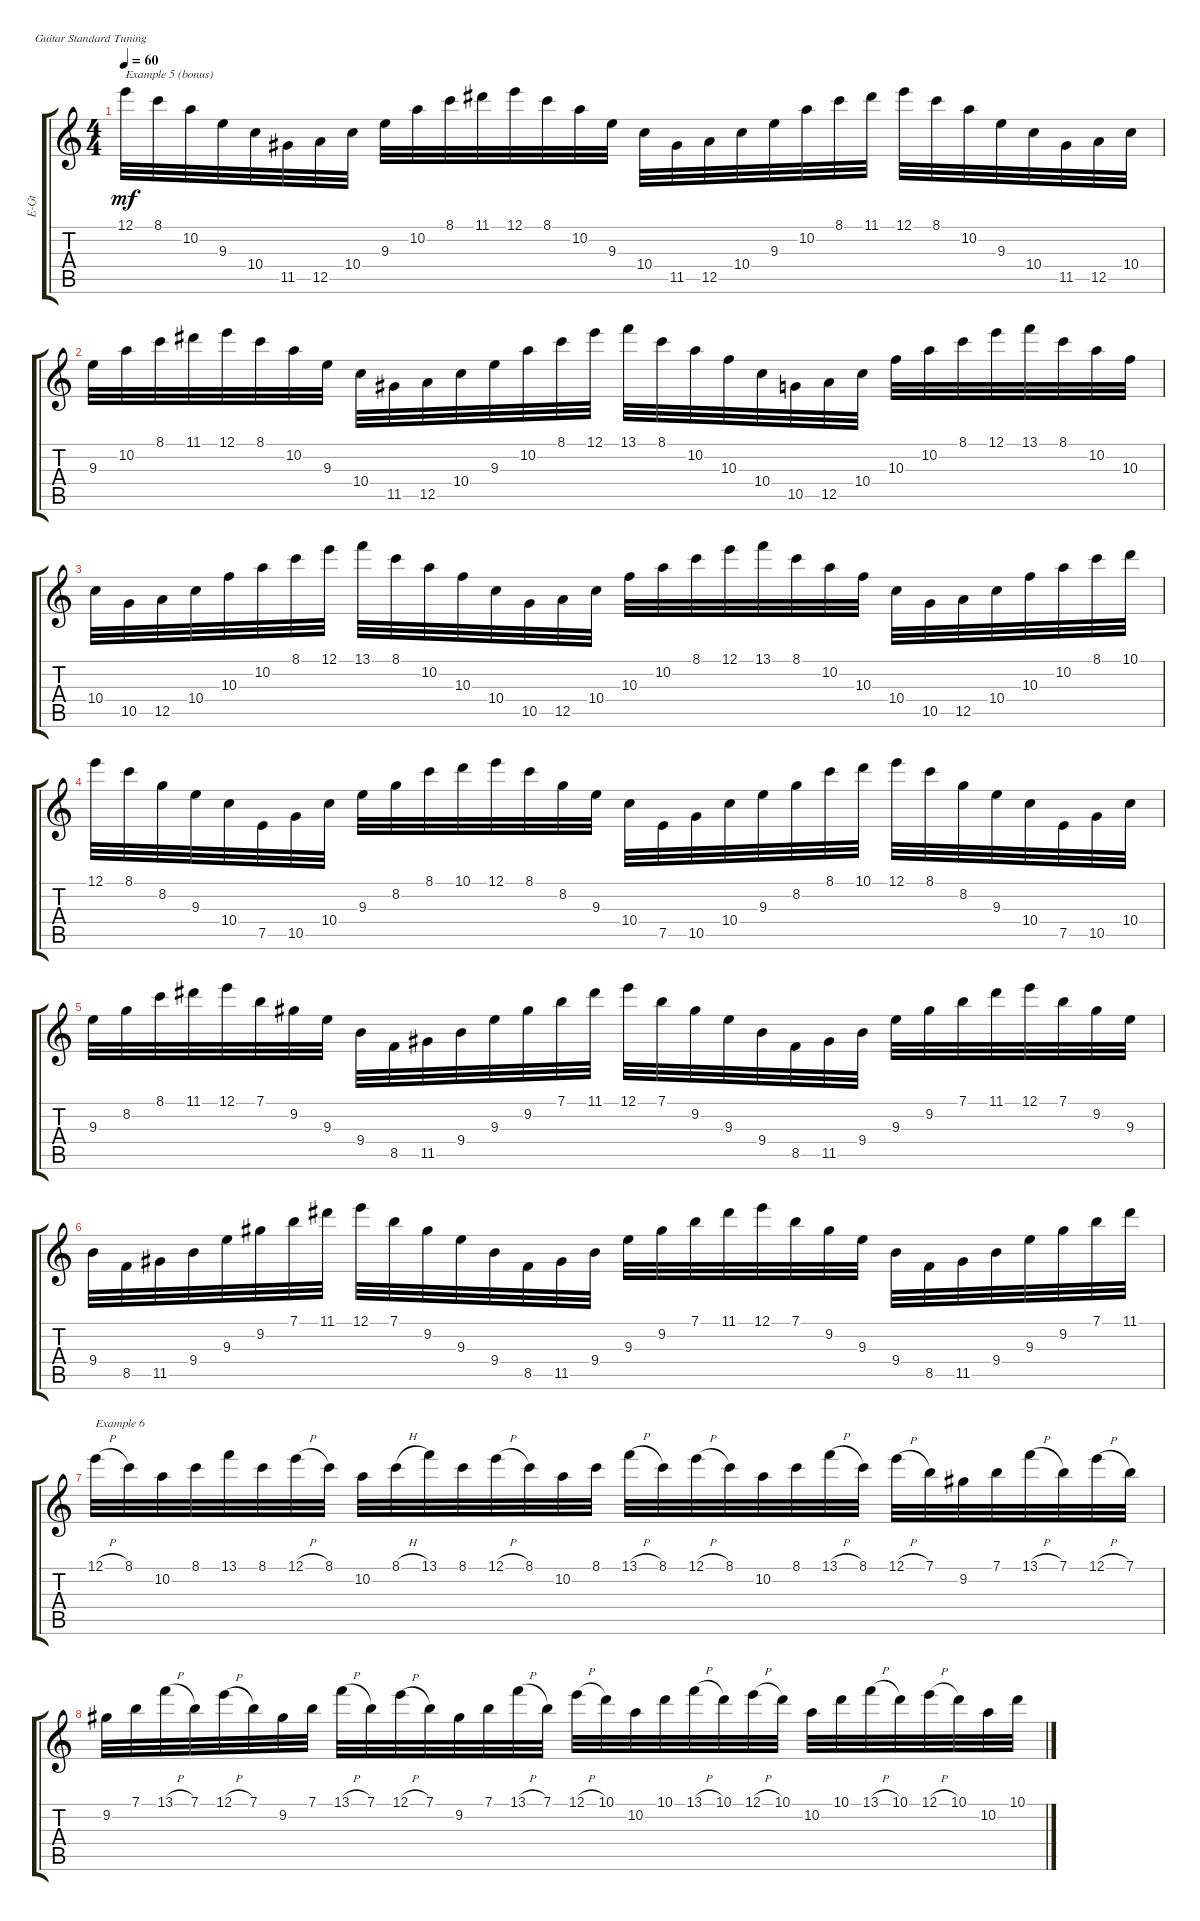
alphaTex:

\defaultSystemsLayout 4
\bracketExtendMode groupsimilarinstruments
\otherSystemsTrackNameOrientation horizontal
\track ("Electric Guitar" "E-Gt") {instrument overdrivenguitar}
\staff {score tabs}
\tuning (E4 B3 G3 D3 A2 E2)
\ts (4 4)
\tempo 60
\clef g2
\ks aminor
12.1.32{txt "Example 5 (bonus)" dy mf beam Down} 8.1.32{beam Down} 10.2.32{beam Down} 9.3.32{beam Down} 10.4.32{beam Down} 11.5{acc #}.32{beam Down} 12.5.32{beam Down} 10.4.32{beam Down} 9.3.32{beam Down} 10.2.32{beam Down} 8.1.32{beam Down} 11.1{acc #}.32{beam Down} 12.1.32{beam Down} 8.1.32{beam Down} 10.2.32{beam Down} 9.3.32{beam Down} 10.4.32{beam Down} 11.5{acc #}.32{beam Down} 12.5.32{beam Down} 10.4.32{beam Down} 9.3.32{beam Down} 10.2.32{beam Down} 8.1.32{beam Down} 11.1{acc #}.32{beam Down} 12.1.32{beam Down} 8.1.32{beam Down} 10.2.32{beam Down} 9.3.32{beam Down} 10.4.32{beam Down} 11.5{acc #}.32{beam Down} 12.5.32{beam Down} 10.4.32{beam Down} |
9.3.32{beam Down} 10.2.32{beam Down} 8.1.32{beam Down} 11.1{acc #}.32{beam Down} 12.1.32{beam Down} 8.1.32{beam Down} 10.2.32{beam Down} 9.3.32{beam Down} 10.4.32{beam Down} 11.5{acc #}.32{beam Down} 12.5.32{beam Down} 10.4.32{beam Down} 9.3.32{beam Down} 10.2.32{beam Down} 8.1.32{beam Down} 12.1.32{beam Down} 13.1.32{beam Down} 8.1.32{beam Down} 10.2.32{beam Down} 10.3.32{beam Down} 10.4.32{beam Down} 10.5.32{beam Down} 12.5.32{beam Down} 10.4.32{beam Down} 10.3.32{beam Down} 10.2.32{beam Down} 8.1.32{beam Down} 12.1.32{beam Down} 13.1.32{beam Down} 8.1.32{beam Down} 10.2.32{beam Down} 10.3.32{beam Down} |
10.4.32{beam Down} 10.5.32{beam Down} 12.5.32{beam Down} 10.4.32{beam Down} 10.3.32{beam Down} 10.2.32{beam Down} 8.1.32{beam Down} 12.1.32{beam Down} 13.1.32{beam Down} 8.1.32{beam Down} 10.2.32{beam Down} 10.3.32{beam Down} 10.4.32{beam Down} 10.5.32{beam Down} 12.5.32{beam Down} 10.4.32{beam Down} 10.3.32{beam Down} 10.2.32{beam Down} 8.1.32{beam Down} 12.1.32{beam Down} 13.1.32{beam Down} 8.1.32{beam Down} 10.2.32{beam Down} 10.3.32{beam Down} 10.4.32{beam Down} 10.5.32{beam Down} 12.5.32{beam Down} 10.4.32{beam Down} 10.3.32{beam Down} 10.2.32{beam Down} 8.1.32{beam Down} 10.1.32{beam Down} |
12.1.32{beam Down} 8.1.32{beam Down} 8.2.32{beam Down} 9.3.32{beam Down} 10.4.32{beam Down} 7.5.32{beam Down} 10.5.32{beam Down} 10.4.32{beam Down} 9.3.32{beam Down} 8.2.32{beam Down} 8.1.32{beam Down} 10.1.32{beam Down} 12.1.32{beam Down} 8.1.32{beam Down} 8.2.32{beam Down} 9.3.32{beam Down} 10.4.32{beam Down} 7.5.32{beam Down} 10.5.32{beam Down} 10.4.32{beam Down} 9.3.32{beam Down} 8.2.32{beam Down} 8.1.32{beam Down} 10.1.32{beam Down} 12.1.32{beam Down} 8.1.32{beam Down} 8.2.32{beam Down} 9.3.32{beam Down} 10.4.32{beam Down} 7.5.32{beam Down} 10.5.32{beam Down} 10.4.32{beam Down} |
9.3.32{beam Down} 8.2.32{beam Down} 8.1.32{beam Down} 11.1{acc #}.32{beam Down} 12.1.32{beam Down} 7.1.32{beam Down} 9.2{acc #}.32{beam Down} 9.3.32{beam Down} 9.4.32{beam Down} 8.5.32{beam Down} 11.5{acc #}.32{beam Down} 9.4.32{beam Down} 9.3.32{beam Down} 9.2{acc #}.32{beam Down} 7.1.32{beam Down} 11.1{acc #}.32{beam Down} 12.1.32{beam Down} 7.1.32{beam Down} 9.2{acc #}.32{beam Down} 9.3.32{beam Down} 9.4.32{beam Down} 8.5.32{beam Down} 11.5{acc #}.32{beam Down} 9.4.32{beam Down} 9.3.32{beam Down} 9.2{acc #}.32{beam Down} 7.1.32{beam Down} 11.1{acc #}.32{beam Down} 12.1.32{beam Down} 7.1.32{beam Down} 9.2{acc #}.32{beam Down} 9.3.32{beam Down} |
9.4.32{beam Down} 8.5.32{beam Down} 11.5{acc #}.32{beam Down} 9.4.32{beam Down} 9.3.32{beam Down} 9.2{acc #}.32{beam Down} 7.1.32{beam Down} 11.1{acc #}.32{beam Down} 12.1.32{beam Down} 7.1.32{beam Down} 9.2{acc #}.32{beam Down} 9.3.32{beam Down} 9.4.32{beam Down} 8.5.32{beam Down} 11.5{acc #}.32{beam Down} 9.4.32{beam Down} 9.3.32{beam Down} 9.2{acc #}.32{beam Down} 7.1.32{beam Down} 11.1{acc #}.32{beam Down} 12.1.32{beam Down} 7.1.32{beam Down} 9.2{acc #}.32{beam Down} 9.3.32{beam Down} 9.4.32{beam Down} 8.5.32{beam Down} 11.5{acc #}.32{beam Down} 9.4.32{beam Down} 9.3.32{beam Down} 9.2{acc #}.32{beam Down} 7.1.32{beam Down} 11.1{acc #}.32{beam Down} |
12.1{h}.32{txt "Example 6" beam Down} 8.1.32{beam Down} 10.2.32{beam Down} 8.1.32{beam Down} 13.1.32{beam Down} 8.1.32{beam Down} 12.1{h}.32{beam Down} 8.1.32{beam Down} 10.2.32{beam Down} 8.1{h}.32{beam Down} 13.1.32{beam Down} 8.1.32{beam Down} 12.1{h}.32{beam Down} 8.1.32{beam Down} 10.2.32{beam Down} 8.1.32{beam Down} 13.1{h}.32{beam Down} 8.1.32{beam Down} 12.1{h}.32{beam Down} 8.1.32{beam Down} 10.2.32{beam Down} 8.1.32{beam Down} 13.1{h}.32{beam Down} 8.1.32{beam Down} 12.1{h}.32{beam Down} 7.1.32{beam Down} 9.2{acc #}.32{beam Down} 7.1.32{beam Down} 13.1{h}.32{beam Down} 7.1.32{beam Down} 12.1{h}.32{beam Down} 7.1.32{beam Down} |
9.2{acc #}.32{beam Down} 7.1.32{beam Down} 13.1{h}.32{beam Down} 7.1.32{beam Down} 12.1{h}.32{beam Down} 7.1.32{beam Down} 9.2{acc #}.32{beam Down} 7.1.32{beam Down} 13.1{h}.32{beam Down} 7.1.32{beam Down} 12.1{h}.32{beam Down} 7.1.32{beam Down} 9.2{acc #}.32{beam Down} 7.1.32{beam Down} 13.1{h}.32{beam Down} 7.1.32{beam Down} 12.1{h}.32{beam Down} 10.1.32{beam Down} 10.2.32{beam Down} 10.1.32{beam Down} 13.1{h}.32{beam Down} 10.1.32{beam Down} 12.1{h}.32{beam Down} 10.1.32{beam Down} 10.2.32{beam Down} 10.1.32{beam Down} 13.1{h}.32{beam Down} 10.1.32{beam Down} 12.1{h}.32{beam Down} 10.1.32{beam Down} 10.2.32{beam Down} 10.1.32{beam Down}
